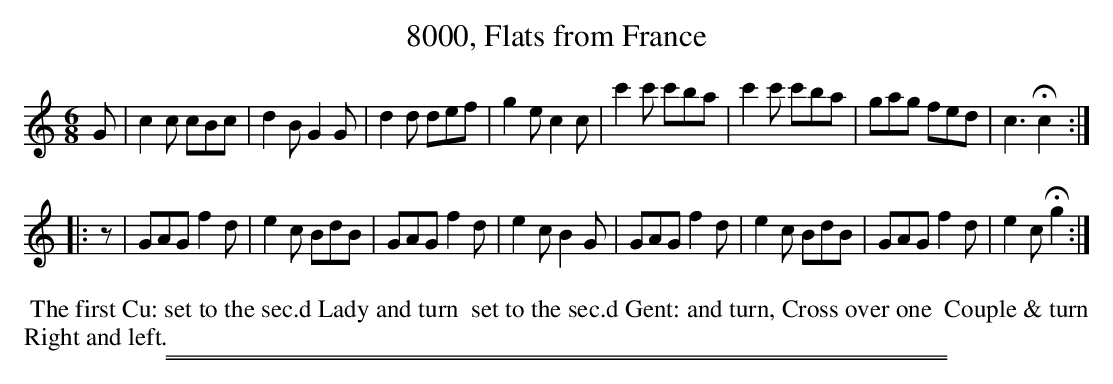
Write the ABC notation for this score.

X:1
T: 8000, Flats from France
M: 6/8
L: 1/8
K: C
G |\
c2c cBc | d2B G2G | d2d def | g2e c2c |\
c'2c' c'ba | c'2c' c'ba | gag fed | c3 Hc2 :|
|: z |\
GAG f2d | e2c BdB | GAG f2d | e2c B2G |\
GAG f2d | e2c BdB | GAG f2d | e2c Hg2 :|
